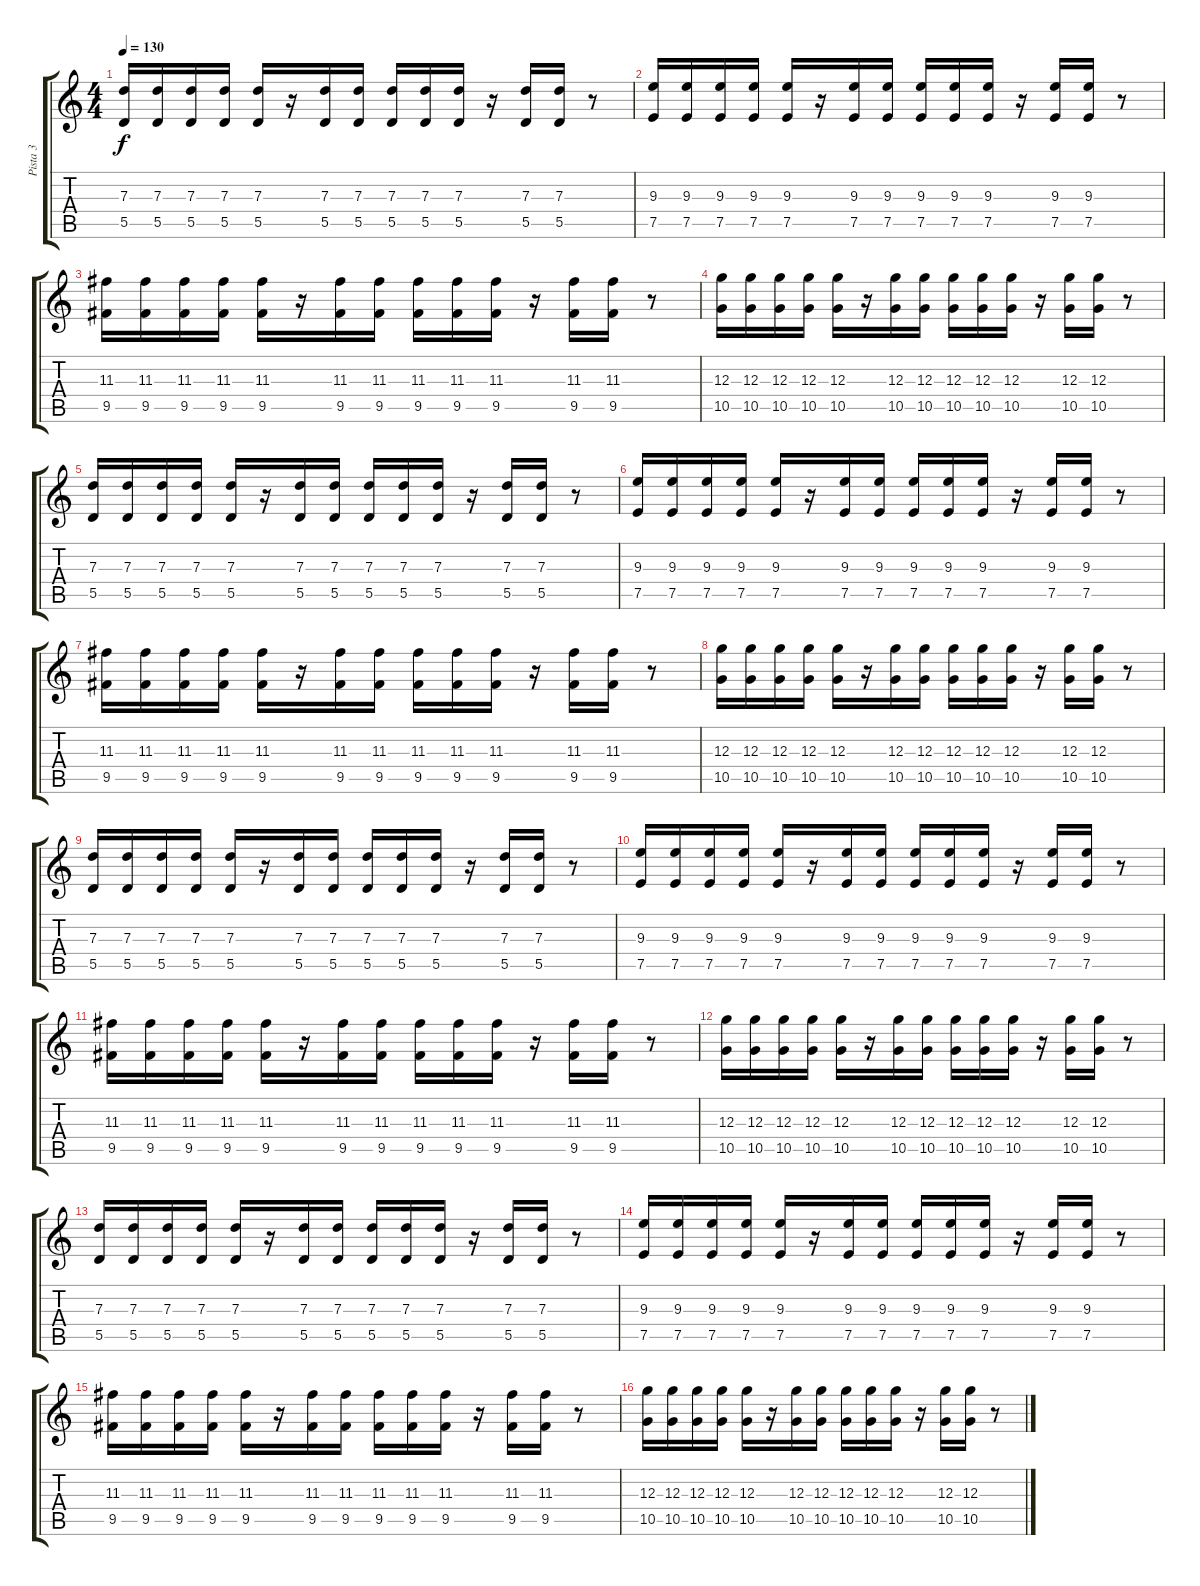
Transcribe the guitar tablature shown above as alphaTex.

\track ("Pista 3" "Pista 3") {instrument overdrivenguitar}
\staff {score tabs}
\tuning (E4 B3 G3 D3 A2 E2) {hide}
\ts (4 4)
\tempo 130
\clef g2
\ks c
(7.3 5.5).16{dy f} (7.3 5.5).16 (7.3 5.5).16 (7.3 5.5).16 (7.3 5.5).16 r.16 (7.3 5.5).16 (7.3 5.5).16 (7.3 5.5).16 (7.3 5.5).16 (7.3 5.5).16 r.16 (7.3 5.5).16 (7.3 5.5).16 r.8 |
(9.3 7.5).16 (9.3 7.5).16 (9.3 7.5).16 (9.3 7.5).16 (9.3 7.5).16 r.16 (9.3 7.5).16 (9.3 7.5).16 (9.3 7.5).16 (9.3 7.5).16 (9.3 7.5).16 r.16 (9.3 7.5).16 (9.3 7.5).16 r.8 |
(11.3 9.5).16 (11.3 9.5).16 (11.3 9.5).16 (11.3 9.5).16 (11.3 9.5).16 r.16 (11.3 9.5).16 (11.3 9.5).16 (11.3 9.5).16 (11.3 9.5).16 (11.3 9.5).16 r.16 (11.3 9.5).16 (11.3 9.5).16 r.8 |
(12.3 10.5).16 (12.3 10.5).16 (12.3 10.5).16 (12.3 10.5).16 (12.3 10.5).16 r.16 (12.3 10.5).16 (12.3 10.5).16 (12.3 10.5).16 (12.3 10.5).16 (12.3 10.5).16 r.16 (12.3 10.5).16 (12.3 10.5).16 r.8 |
(7.3 5.5).16 (7.3 5.5).16 (7.3 5.5).16 (7.3 5.5).16 (7.3 5.5).16 r.16 (7.3 5.5).16 (7.3 5.5).16 (7.3 5.5).16 (7.3 5.5).16 (7.3 5.5).16 r.16 (7.3 5.5).16 (7.3 5.5).16 r.8 |
(9.3 7.5).16 (9.3 7.5).16 (9.3 7.5).16 (9.3 7.5).16 (9.3 7.5).16 r.16 (9.3 7.5).16 (9.3 7.5).16 (9.3 7.5).16 (9.3 7.5).16 (9.3 7.5).16 r.16 (9.3 7.5).16 (9.3 7.5).16 r.8 |
(11.3 9.5).16 (11.3 9.5).16 (11.3 9.5).16 (11.3 9.5).16 (11.3 9.5).16 r.16 (11.3 9.5).16 (11.3 9.5).16 (11.3 9.5).16 (11.3 9.5).16 (11.3 9.5).16 r.16 (11.3 9.5).16 (11.3 9.5).16 r.8 |
(12.3 10.5).16 (12.3 10.5).16 (12.3 10.5).16 (12.3 10.5).16 (12.3 10.5).16 r.16 (12.3 10.5).16 (12.3 10.5).16 (12.3 10.5).16 (12.3 10.5).16 (12.3 10.5).16 r.16 (12.3 10.5).16 (12.3 10.5).16 r.8 |
(7.3 5.5).16{volume 7} (7.3 5.5).16 (7.3 5.5).16 (7.3 5.5).16 (7.3 5.5).16 r.16 (7.3 5.5).16 (7.3 5.5).16 (7.3 5.5).16 (7.3 5.5).16 (7.3 5.5).16 r.16 (7.3 5.5).16 (7.3 5.5).16 r.8 |
(9.3 7.5).16 (9.3 7.5).16 (9.3 7.5).16 (9.3 7.5).16 (9.3 7.5).16 r.16 (9.3 7.5).16 (9.3 7.5).16 (9.3 7.5).16 (9.3 7.5).16 (9.3 7.5).16 r.16 (9.3 7.5).16 (9.3 7.5).16 r.8 |
(11.3 9.5).16 (11.3 9.5).16 (11.3 9.5).16 (11.3 9.5).16 (11.3 9.5).16 r.16 (11.3 9.5).16 (11.3 9.5).16 (11.3 9.5).16 (11.3 9.5).16 (11.3 9.5).16 r.16 (11.3 9.5).16 (11.3 9.5).16 r.8 |
(12.3 10.5).16 (12.3 10.5).16 (12.3 10.5).16 (12.3 10.5).16 (12.3 10.5).16 r.16 (12.3 10.5).16 (12.3 10.5).16 (12.3 10.5).16 (12.3 10.5).16 (12.3 10.5).16 r.16 (12.3 10.5).16 (12.3 10.5).16 r.8 |
(7.3 5.5).16 (7.3 5.5).16 (7.3 5.5).16 (7.3 5.5).16 (7.3 5.5).16 r.16 (7.3 5.5).16 (7.3 5.5).16 (7.3 5.5).16 (7.3 5.5).16 (7.3 5.5).16 r.16 (7.3 5.5).16 (7.3 5.5).16 r.8 |
(9.3 7.5).16 (9.3 7.5).16 (9.3 7.5).16 (9.3 7.5).16 (9.3 7.5).16 r.16 (9.3 7.5).16 (9.3 7.5).16 (9.3 7.5).16 (9.3 7.5).16 (9.3 7.5).16 r.16 (9.3 7.5).16 (9.3 7.5).16 r.8 |
(11.3 9.5).16 (11.3 9.5).16 (11.3 9.5).16 (11.3 9.5).16 (11.3 9.5).16 r.16 (11.3 9.5).16 (11.3 9.5).16 (11.3 9.5).16 (11.3 9.5).16 (11.3 9.5).16 r.16 (11.3 9.5).16 (11.3 9.5).16 r.8 |
(12.3 10.5).16 (12.3 10.5).16 (12.3 10.5).16 (12.3 10.5).16 (12.3 10.5).16 r.16 (12.3 10.5).16 (12.3 10.5).16 (12.3 10.5).16 (12.3 10.5).16 (12.3 10.5).16 r.16 (12.3 10.5).16 (12.3 10.5).16 r.8
